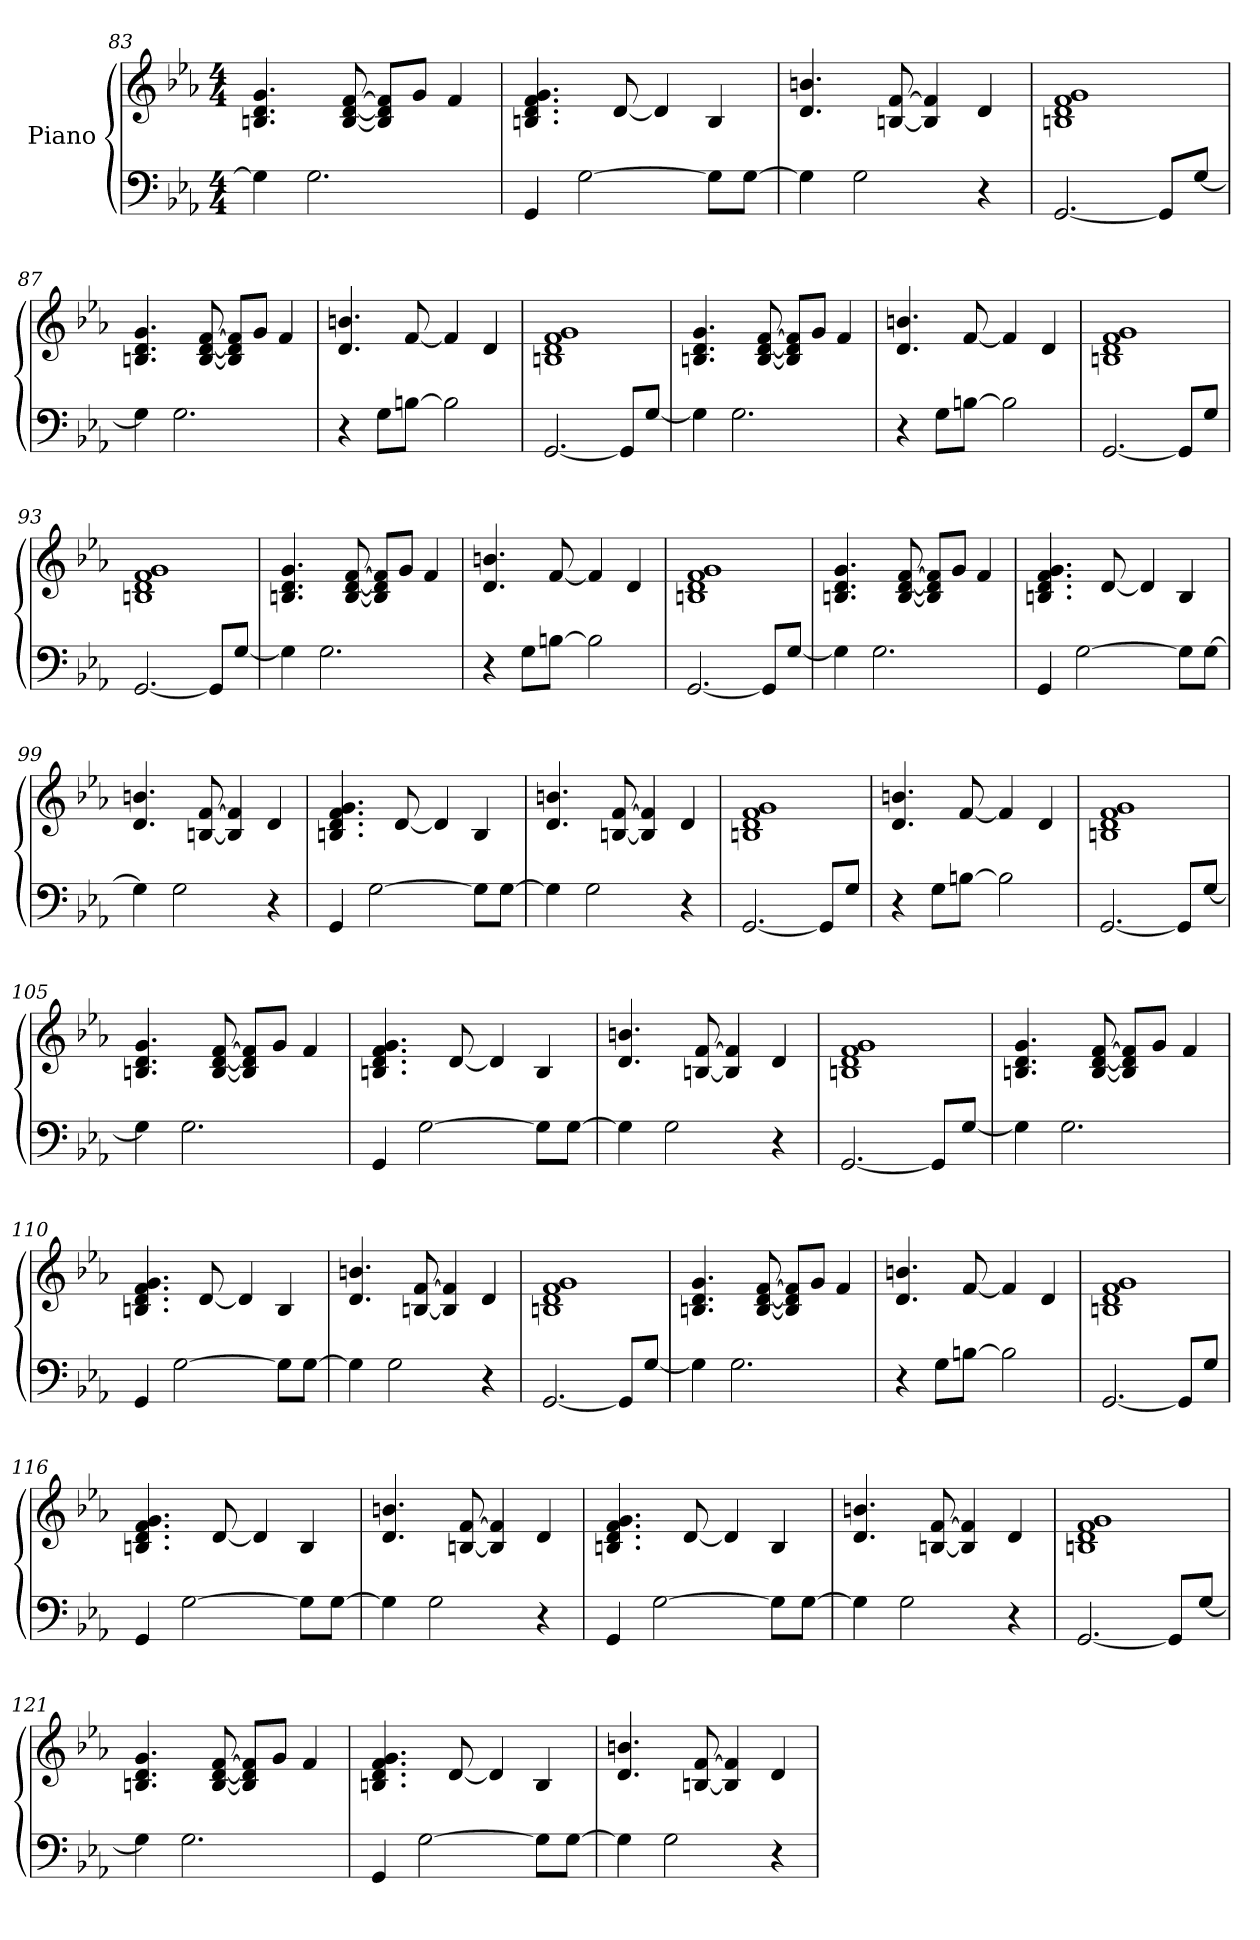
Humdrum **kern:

**kern	**kern
*part1	*part1
*staff2	*staff1
*I"Piano	*
*clefF4	*clefG2
*k[b-e-a-]	*k[b-e-a-]
*M4/4	*M4/4
=83	=83
4G]	4.g 4.d 4.Bn
2.G	.
.	[8f [8d [8B
.	8f] 8d] 8B]L
.	8gJ
.	4f
=84	=84
4GG	4.g 4.f 4.d 4.Bn
[2G	.
.	[8d
.	4d]
8GL]	4B
[8GJ	.
=85	=85
4G]	4.bn 4.d
2G	.
.	[8f [8Bn
.	4f] 4B]
4r	4d
=86	=86
[2.GG	1g 1f 1d 1Bn
8GGL]	.
[8GJ	.
=87	=87
4G]	4.g 4.d 4.Bn
2.G	.
.	[8f [8d [8B
.	8f] 8d] 8B]L
.	8gJ
.	4f
=88	=88
4r	4.bn 4.d
8GL	.
[8BnJ	[8f
2B]	4f]
.	4d
=89	=89
[2.GG	1g 1f 1d 1Bn
8GGL]	.
[8GJ	.
=90	=90
4G]	4.g 4.d 4.Bn
2.G	.
.	[8f [8d [8B
.	8f] 8d] 8B]L
.	8gJ
.	4f
=91	=91
4r	4.bn 4.d
8GL	.
[8BnJ	[8f
2B]	4f]
.	4d
=92	=92
[2.GG	1g 1f 1d 1Bn
8GGL]	.
8GJ	.
=93	=93
[2.GG	1g 1f 1d 1Bn
8GGL]	.
[8GJ	.
=94	=94
4G]	4.g 4.d 4.Bn
2.G	.
.	[8f [8d [8B
.	8f] 8d] 8B]L
.	8gJ
.	4f
=95	=95
4r	4.bn 4.d
8GL	.
[8BnJ	[8f
2B]	4f]
.	4d
=96	=96
[2.GG	1g 1f 1d 1Bn
8GGL]	.
[8GJ	.
=97	=97
4G]	4.g 4.d 4.Bn
2.G	.
.	[8f [8d [8B
.	8f] 8d] 8B]L
.	8gJ
.	4f
=98	=98
4GG	4.g 4.f 4.d 4.Bn
[2G	.
.	[8d
.	4d]
8GL]	4B
[8GJ	.
=99	=99
4G]	4.bn 4.d
2G	.
.	[8f [8Bn
.	4f] 4B]
4r	4d
=100	=100
4GG	4.g 4.f 4.d 4.Bn
[2G	.
.	[8d
.	4d]
8GL]	4B
[8GJ	.
=101	=101
4G]	4.bn 4.d
2G	.
.	[8f [8Bn
.	4f] 4B]
4r	4d
=102	=102
[2.GG	1g 1f 1d 1Bn
8GGL]	.
8GJ	.
=103	=103
4r	4.bn 4.d
8GL	.
[8BnJ	[8f
2B]	4f]
.	4d
=104	=104
[2.GG	1g 1f 1d 1Bn
8GGL]	.
[8GJ	.
=105	=105
4G]	4.g 4.d 4.Bn
2.G	.
.	[8f [8d [8B
.	8f] 8d] 8B]L
.	8gJ
.	4f
=106	=106
4GG	4.g 4.f 4.d 4.Bn
[2G	.
.	[8d
.	4d]
8GL]	4B
[8GJ	.
=107	=107
4G]	4.bn 4.d
2G	.
.	[8f [8Bn
.	4f] 4B]
4r	4d
=108	=108
[2.GG	1g 1f 1d 1Bn
8GGL]	.
[8GJ	.
=109	=109
4G]	4.g 4.d 4.Bn
2.G	.
.	[8f [8d [8B
.	8f] 8d] 8B]L
.	8gJ
.	4f
=110	=110
4GG	4.g 4.f 4.d 4.Bn
[2G	.
.	[8d
.	4d]
8GL]	4B
[8GJ	.
=111	=111
4G]	4.bn 4.d
2G	.
.	[8f [8Bn
.	4f] 4B]
4r	4d
=112	=112
[2.GG	1g 1f 1d 1Bn
8GGL]	.
[8GJ	.
=113	=113
4G]	4.g 4.d 4.Bn
2.G	.
.	[8f [8d [8B
.	8f] 8d] 8B]L
.	8gJ
.	4f
=114	=114
4r	4.bn 4.d
8GL	.
[8BnJ	[8f
2B]	4f]
.	4d
=115	=115
[2.GG	1g 1f 1d 1Bn
8GGL]	.
8GJ	.
=116	=116
4GG	4.g 4.f 4.d 4.Bn
[2G	.
.	[8d
.	4d]
8GL]	4B
[8GJ	.
=117	=117
4G]	4.bn 4.d
2G	.
.	[8f [8Bn
.	4f] 4B]
4r	4d
=118	=118
4GG	4.g 4.f 4.d 4.Bn
[2G	.
.	[8d
.	4d]
8GL]	4B
[8GJ	.
=119	=119
4G]	4.bn 4.d
2G	.
.	[8f [8Bn
.	4f] 4B]
4r	4d
=120	=120
[2.GG	1g 1f 1d 1Bn
8GGL]	.
[8GJ	.
=121	=121
4G]	4.g 4.d 4.Bn
2.G	.
.	[8f [8d [8B
.	8f] 8d] 8B]L
.	8gJ
.	4f
=122	=122
4GG	4.g 4.f 4.d 4.Bn
[2G	.
.	[8d
.	4d]
8GL]	4B
[8GJ	.
=123	=123
4G]	4.bn 4.d
2G	.
.	[8f [8Bn
.	4f] 4B]
4r	4d
=	=
*-	*-
